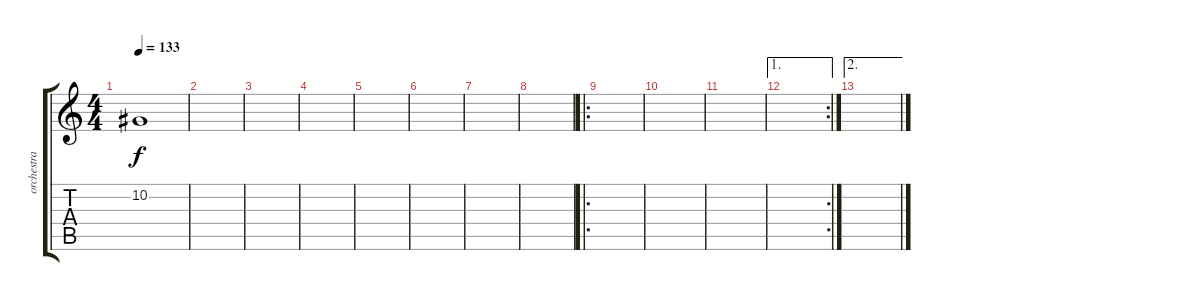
\track ("orchestra" "orchestra") {instrument stringensemble1}
\staff {score tabs}
\tuning (Eb4 Bb3 Gb3 Db3 Ab2 Eb2) {hide}
\ts (4 4)
\tempo 133
\clef g2
\ks c
10.2.1{dy f} |
|
|
|
|
|
|
|
\ro
|
|
|
\ae 1
\rc 2
|
\ae 2
